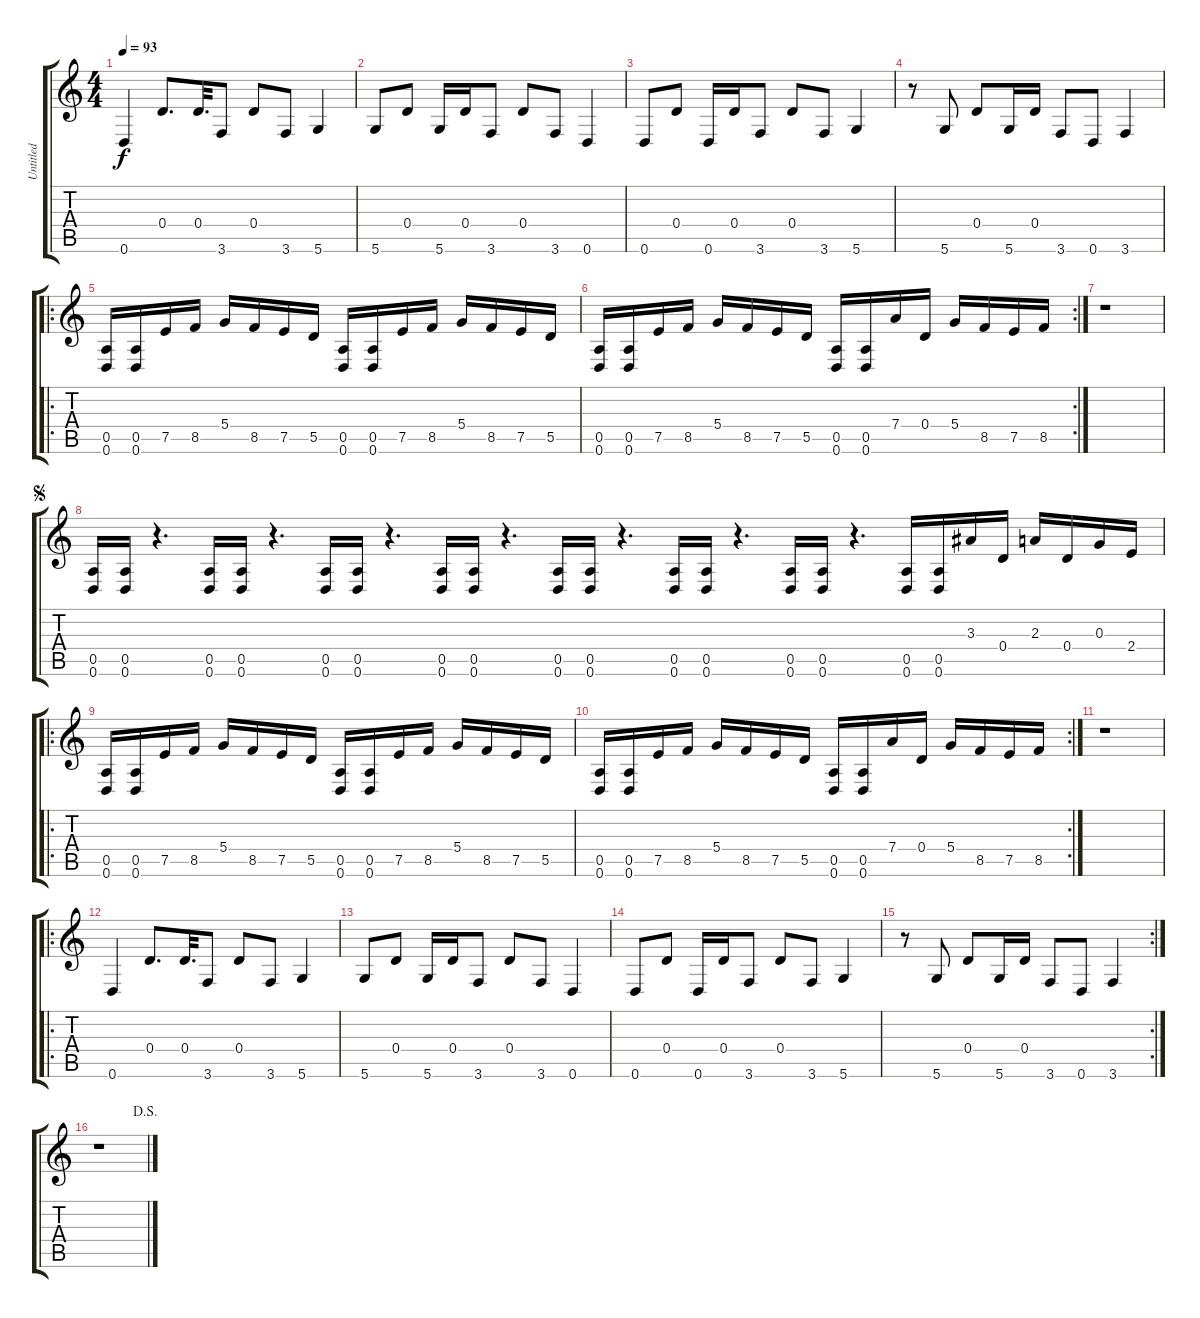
\track ("Untitled" "Untitled") {instrument distortionguitar}
\staff {score tabs}
\tuning (E4 B3 G3 D3 A2 D2) {hide}
\ts (4 4)
\tempo 93
\clef g2
\ks c
0.6.4{dy f instrument distortionguitar} 0.4.8{d} 0.4.32{d} 3.6.8 0.4.8 3.6.8 5.6.4 |
5.6.8 0.4.8 5.6.16 0.4.16 3.6.8 0.4.8 3.6.8 0.6.4 |
0.6.8 0.4.8 0.6.16 0.4.16 3.6.8 0.4.8 3.6.8 5.6.4 |
r.8 5.6.8 0.4.8 5.6.16 0.4.16 3.6.8 0.6.8 3.6.4 |
\ro
(0.5 0.6).16 (0.5 0.6).16 7.5.16 8.5.16 5.4.16 8.5.16 7.5.16 5.5.16 (0.5 0.6).16 (0.5 0.6).16 7.5.16 8.5.16 5.4.16 8.5.16 7.5.16 5.5.16 |
\rc 2
(0.5 0.6).16 (0.5 0.6).16 7.5.16 8.5.16 5.4.16 8.5.16 7.5.16 5.5.16 (0.5 0.6).16 (0.5 0.6).16 7.4.16 0.4.16 5.4.16 8.5.16 7.5.16 8.5.16 |
r.1 |
\jump segno
(0.5 0.6).16 (0.5 0.6).16 r.4{d} (0.5 0.6).16 (0.5 0.6).16 r.4{d} (0.5 0.6).16 (0.5 0.6).16 r.4{d} (0.5 0.6).16 (0.5 0.6).16 r.4{d} (0.5 0.6).16 (0.5 0.6).16 r.4{d} (0.5 0.6).16 (0.5 0.6).16 r.4{d} (0.5 0.6).16 (0.5 0.6).16 r.4{d} (0.5 0.6).16 (0.5 0.6).16 3.3.16 0.4.16 2.3.16 0.4.16 0.3.16 2.4.16 |
\ro
(0.5 0.6).16 (0.5 0.6).16 7.5.16 8.5.16 5.4.16 8.5.16 7.5.16 5.5.16 (0.5 0.6).16 (0.5 0.6).16 7.5.16 8.5.16 5.4.16 8.5.16 7.5.16 5.5.16 |
\rc 2
(0.5 0.6).16 (0.5 0.6).16 7.5.16 8.5.16 5.4.16 8.5.16 7.5.16 5.5.16 (0.5 0.6).16 (0.5 0.6).16 7.4.16 0.4.16 5.4.16 8.5.16 7.5.16 8.5.16 |
r.1 |
\ro
0.6.4 0.4.8{d} 0.4.32{d} 3.6.8 0.4.8 3.6.8 5.6.4 |
5.6.8 0.4.8 5.6.16 0.4.16 3.6.8 0.4.8 3.6.8 0.6.4 |
0.6.8 0.4.8 0.6.16 0.4.16 3.6.8 0.4.8 3.6.8 5.6.4 |
\rc 2
r.8 5.6.8 0.4.8 5.6.16 0.4.16 3.6.8 0.6.8 3.6.4 |
\jump dalsegno
r.1
